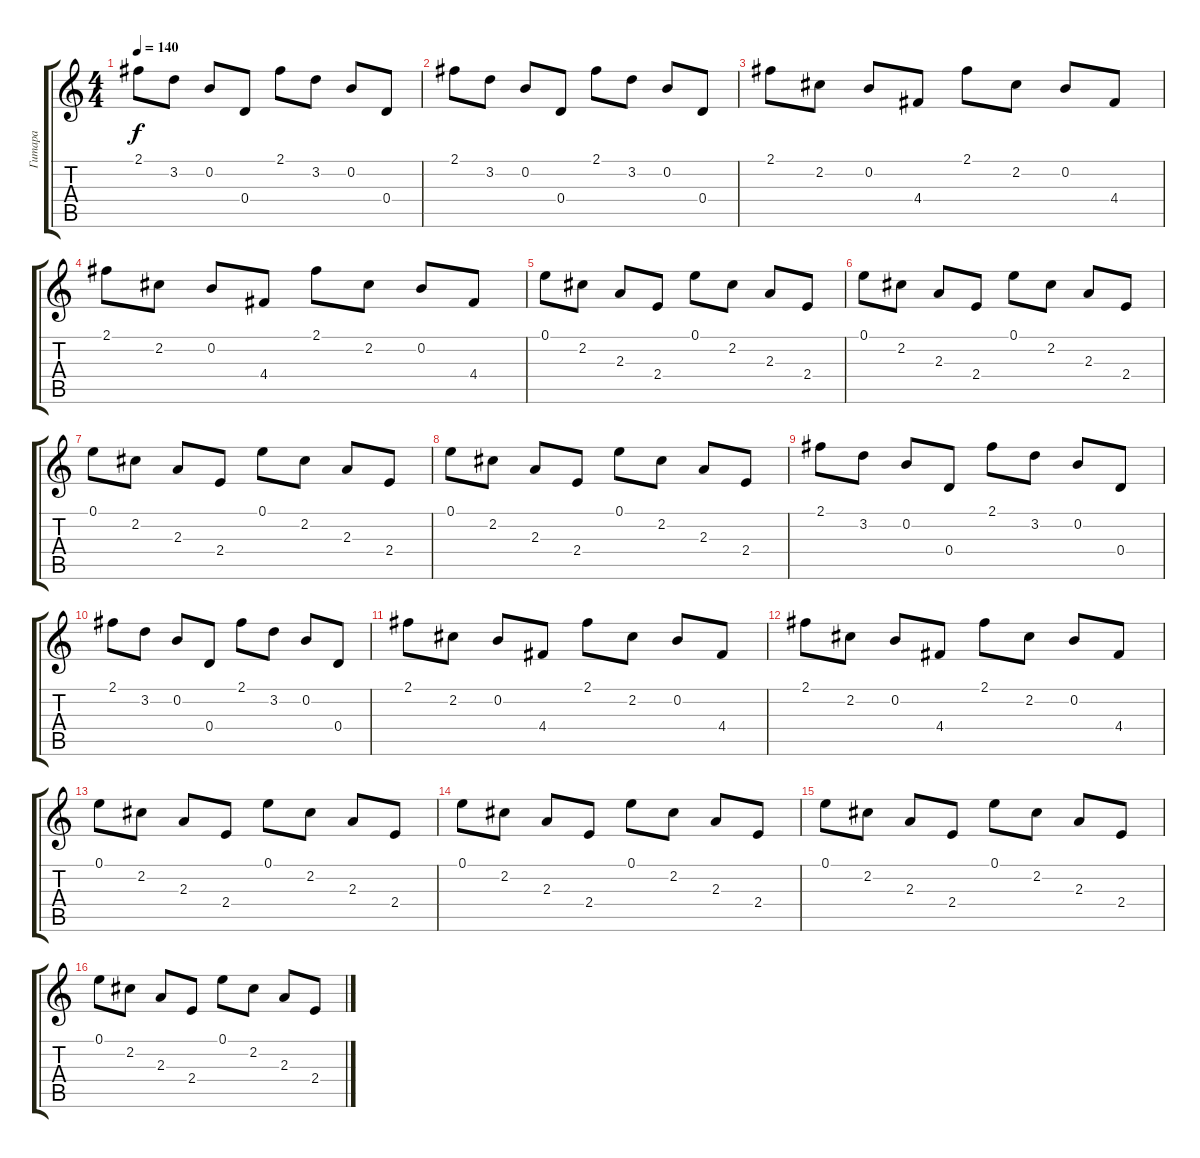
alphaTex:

\track ("Гитара" "Гитара") {instrument electricguitarjazz}
\staff {score tabs}
\tuning (E4 B3 G3 D3 A2 E2) {hide}
\ts (4 4)
\tempo 140
\clef g2
\ks c
2.1.8{dy f} 3.2.8 0.2.8 0.4.8 2.1.8 3.2.8 0.2.8 0.4.8 |
2.1.8 3.2.8 0.2.8 0.4.8 2.1.8 3.2.8 0.2.8 0.4.8 |
2.1.8 2.2.8 0.2.8 4.4.8 2.1.8 2.2.8 0.2.8 4.4.8 |
2.1.8 2.2.8 0.2.8 4.4.8 2.1.8 2.2.8 0.2.8 4.4.8 |
0.1.8 2.2.8 2.3.8 2.4.8 0.1.8 2.2.8 2.3.8 2.4.8 |
0.1.8 2.2.8 2.3.8 2.4.8 0.1.8 2.2.8 2.3.8 2.4.8 |
0.1.8 2.2.8 2.3.8 2.4.8 0.1.8 2.2.8 2.3.8 2.4.8 |
0.1.8 2.2.8 2.3.8 2.4.8 0.1.8 2.2.8 2.3.8 2.4.8 |
2.1.8 3.2.8 0.2.8 0.4.8 2.1.8 3.2.8 0.2.8 0.4.8 |
2.1.8 3.2.8 0.2.8 0.4.8 2.1.8 3.2.8 0.2.8 0.4.8 |
2.1.8 2.2.8 0.2.8 4.4.8 2.1.8 2.2.8 0.2.8 4.4.8 |
2.1.8 2.2.8 0.2.8 4.4.8 2.1.8 2.2.8 0.2.8 4.4.8 |
0.1.8 2.2.8 2.3.8 2.4.8 0.1.8 2.2.8 2.3.8 2.4.8 |
0.1.8 2.2.8 2.3.8 2.4.8 0.1.8 2.2.8 2.3.8 2.4.8 |
0.1.8 2.2.8 2.3.8 2.4.8 0.1.8 2.2.8 2.3.8 2.4.8 |
0.1.8 2.2.8 2.3.8 2.4.8 0.1.8 2.2.8 2.3.8 2.4.8
